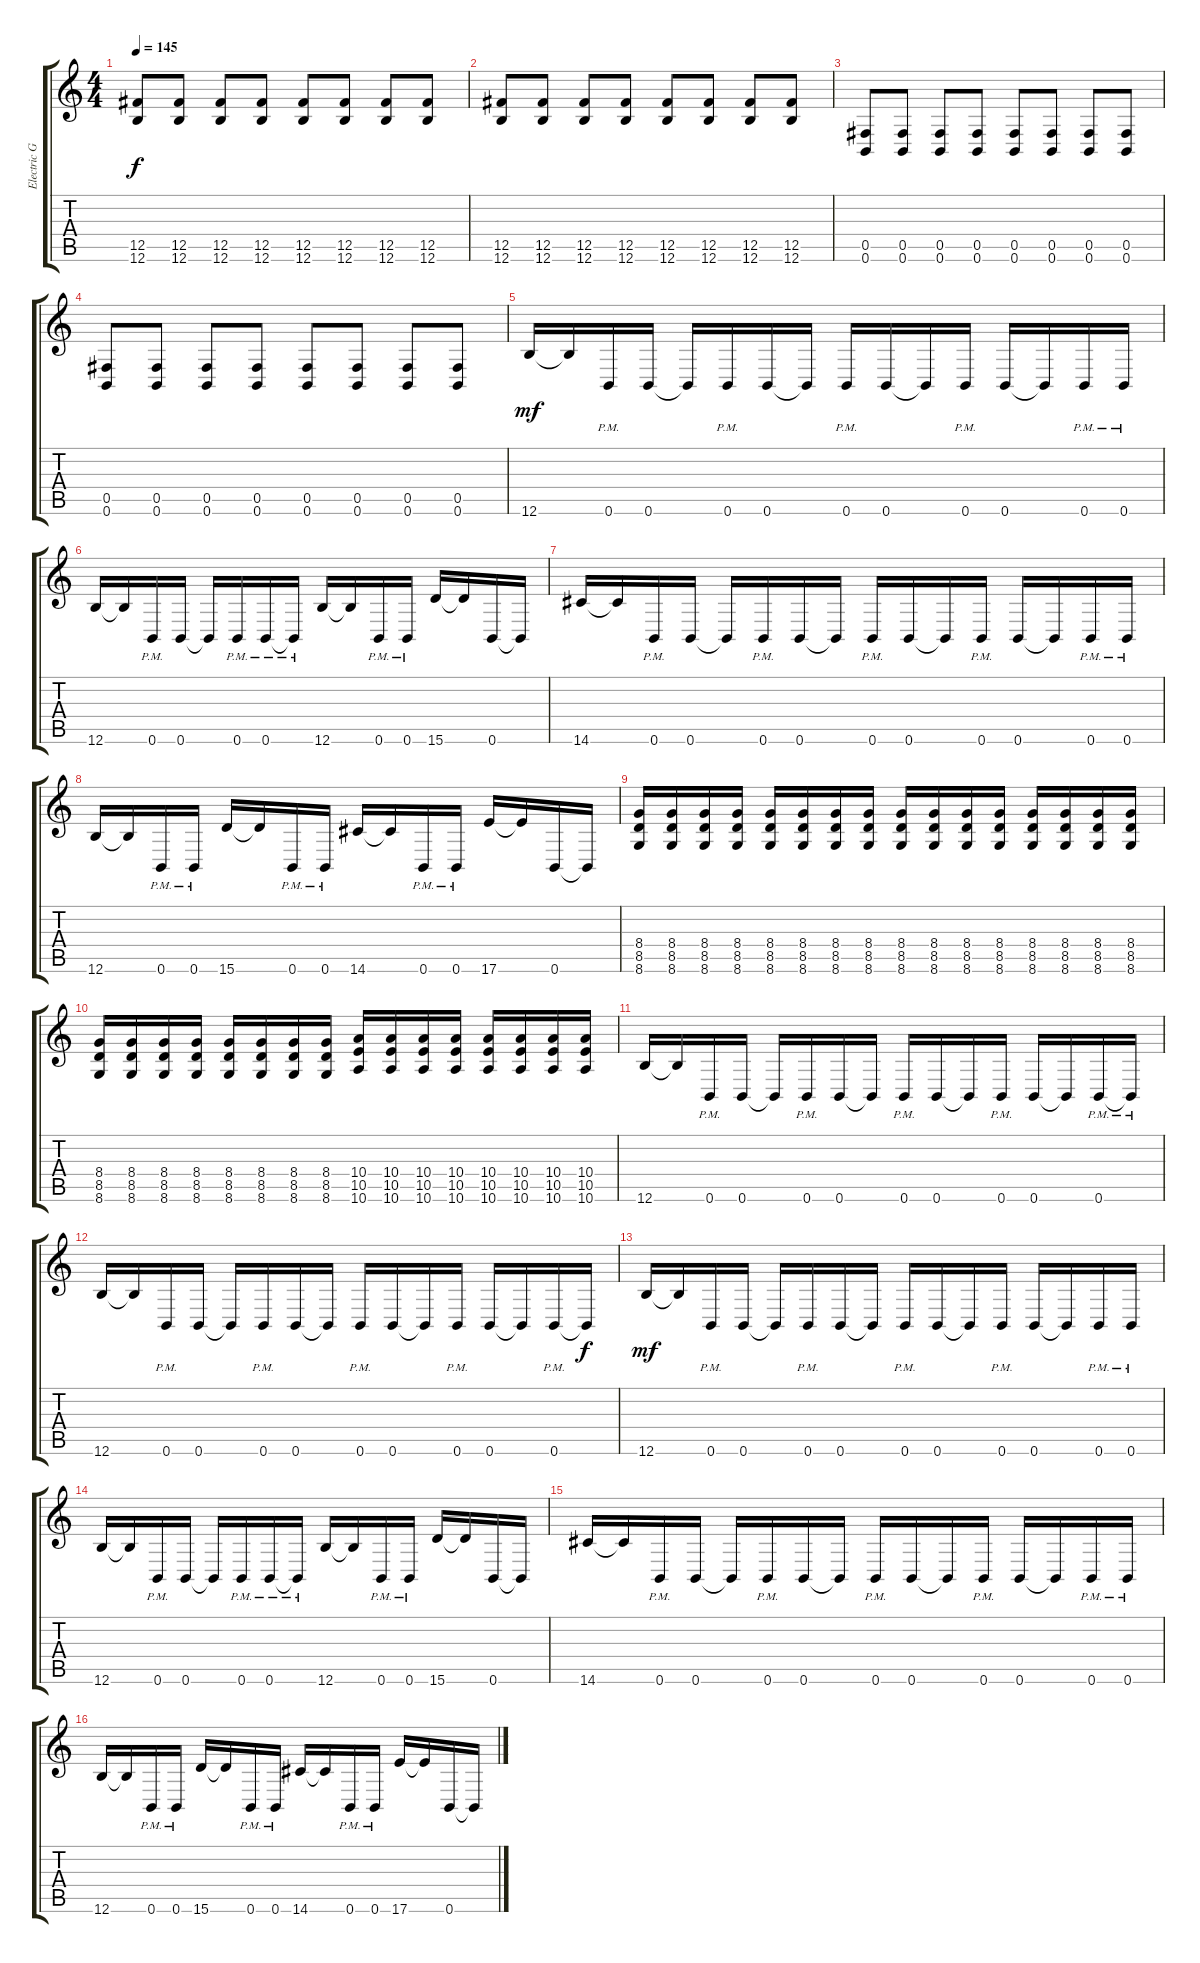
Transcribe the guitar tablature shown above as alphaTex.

\track ("Electric Guitar" "Electric G") {instrument distortionguitar}
\staff {score tabs}
\tuning (Db4 Ab3 E3 B2 Gb2 B1) {hide}
\ts (4 4)
\tempo 145
\clef g2
\ks c
(12.5 12.6).8{dy f} (12.5 12.6).8 (12.5 12.6).8 (12.5 12.6).8 (12.5 12.6).8 (12.5 12.6).8 (12.5 12.6).8 (12.5 12.6).8 |
(12.5 12.6).8 (12.5 12.6).8 (12.5 12.6).8 (12.5 12.6).8 (12.5 12.6).8 (12.5 12.6).8 (12.5 12.6).8 (12.5 12.6).8 |
(0.5 0.6).8 (0.5 0.6).8 (0.5 0.6).8 (0.5 0.6).8 (0.5 0.6).8 (0.5 0.6).8 (0.5 0.6).8 (0.5 0.6).8 |
(0.5 0.6).8 (0.5 0.6).8 (0.5 0.6).8 (0.5 0.6).8 (0.5 0.6).8 (0.5 0.6).8 (0.5 0.6).8 (0.5 0.6).8 |
12.6.16{dy mf} 12.6{t}.16 0.6{pm}.16 0.6.16 0.6{t}.16 0.6{pm}.16 0.6.16 0.6{t}.16 0.6{pm}.16 0.6.16 0.6{t}.16 0.6{pm}.16 0.6.16 0.6{t}.16 0.6{pm}.16 0.6{pm}.16 |
12.6.16 12.6{t}.16 0.6{pm}.16 0.6.16 0.6{t}.16 0.6{pm}.16 0.6{pm}.16 0.6{pm t}.16 12.6.16 12.6{t}.16 0.6{pm}.16 0.6{pm}.16 15.6.16 15.6{t}.16 0.6.16 0.6{t}.16 |
14.6.16 14.6{t}.16 0.6{pm}.16 0.6.16 0.6{t}.16 0.6{pm}.16 0.6.16 0.6{t}.16 0.6{pm}.16 0.6.16 0.6{t}.16 0.6{pm}.16 0.6.16 0.6{t}.16 0.6{pm}.16 0.6{pm}.16 |
12.6.16 12.6{t}.16 0.6{pm}.16 0.6{pm}.16 15.6.16 15.6{t}.16 0.6{pm}.16 0.6{pm}.16 14.6.16 14.6{t}.16 0.6{pm}.16 0.6{pm}.16 17.6.16 17.6{t}.16 0.6.16 0.6{t}.16 |
(8.4 8.5 8.6).16 (8.4 8.5 8.6).16 (8.4 8.5 8.6).16 (8.4 8.5 8.6).16 (8.4 8.5 8.6).16 (8.4 8.5 8.6).16 (8.4 8.5 8.6).16 (8.4 8.5 8.6).16 (8.4 8.5 8.6).16 (8.4 8.5 8.6).16 (8.4 8.5 8.6).16 (8.4 8.5 8.6).16 (8.4 8.5 8.6).16 (8.4 8.5 8.6).16 (8.4 8.5 8.6).16 (8.4 8.5 8.6).16 |
(8.4 8.5 8.6).16 (8.4 8.5 8.6).16 (8.4 8.5 8.6).16 (8.4 8.5 8.6).16 (8.4 8.5 8.6).16 (8.4 8.5 8.6).16 (8.4 8.5 8.6).16 (8.4 8.5 8.6).16 (10.4 10.5 10.6).16 (10.4 10.5 10.6).16 (10.4 10.5 10.6).16 (10.4 10.5 10.6).16 (10.4 10.5 10.6).16 (10.4 10.5 10.6).16 (10.4 10.5 10.6).16 (10.4 10.5 10.6).16 |
12.6.16 12.6{t}.16 0.6{pm}.16 0.6.16 0.6{t}.16 0.6{pm}.16 0.6.16 0.6{t}.16 0.6{pm}.16 0.6.16 0.6{t}.16 0.6{pm}.16 0.6.16 0.6{t}.16 0.6{pm}.16 0.6{pm t}.16 |
12.6.16 12.6{t}.16 0.6{pm}.16 0.6.16 0.6{t}.16 0.6{pm}.16 0.6.16 0.6{t}.16 0.6{pm}.16 0.6.16 0.6{t}.16 0.6{pm}.16 0.6.16 0.6{t}.16 0.6{pm}.16 0.6{t}.16{dy f} |
12.6.16{dy mf} 12.6{t}.16 0.6{pm}.16 0.6.16 0.6{t}.16 0.6{pm}.16 0.6.16 0.6{t}.16 0.6{pm}.16 0.6.16 0.6{t}.16 0.6{pm}.16 0.6.16 0.6{t}.16 0.6{pm}.16 0.6{pm}.16 |
12.6.16 12.6{t}.16 0.6{pm}.16 0.6.16 0.6{t}.16 0.6{pm}.16 0.6{pm}.16 0.6{pm t}.16 12.6.16 12.6{t}.16 0.6{pm}.16 0.6{pm}.16 15.6.16 15.6{t}.16 0.6.16 0.6{t}.16 |
14.6.16 14.6{t}.16 0.6{pm}.16 0.6.16 0.6{t}.16 0.6{pm}.16 0.6.16 0.6{t}.16 0.6{pm}.16 0.6.16 0.6{t}.16 0.6{pm}.16 0.6.16 0.6{t}.16 0.6{pm}.16 0.6{pm}.16 |
12.6.16 12.6{t}.16 0.6{pm}.16 0.6{pm}.16 15.6.16 15.6{t}.16 0.6{pm}.16 0.6{pm}.16 14.6.16 14.6{t}.16 0.6{pm}.16 0.6{pm}.16 17.6.16 17.6{t}.16 0.6.16 0.6{t}.16
